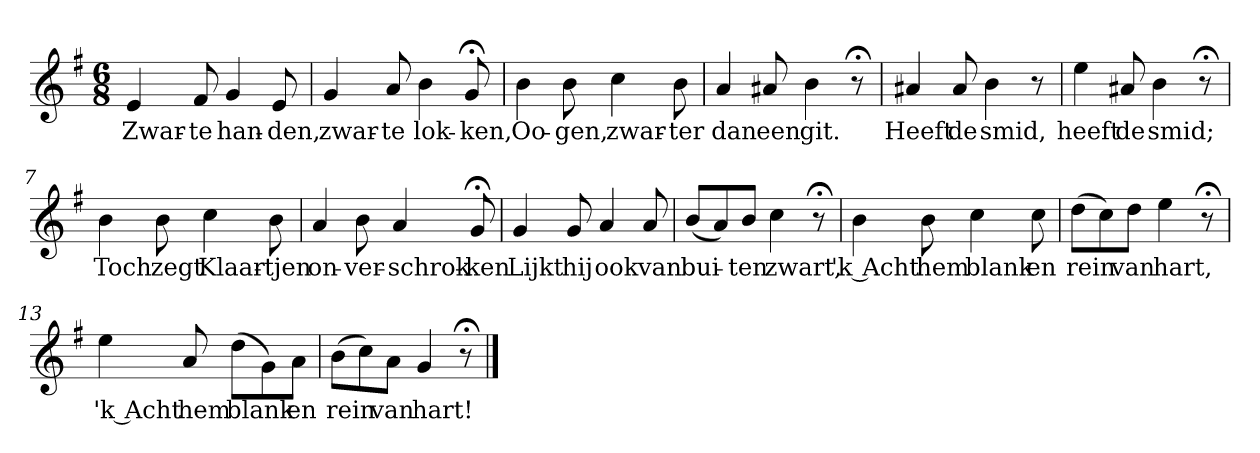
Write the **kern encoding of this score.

**kern	**text
*part1	*part1
*staff1	*staff1
*k[f#]	*
*G:	*
*M6/8	*
*MM120	*
=1	=1
4e	Zwar-
8f#	-te
4g	han-
8e	-den,
=2	=2
4g	zwar-
8a	-te
4b	lok-
8g;<	-ken,
=3	=3
4b	Oo-
8b	-gen,
4cc	zwar-
8b	-ter
=4	=4
4a	dan
8a#X	een
4b	git.
8r;<	.
=5	=5
4a#X	Heeft
8a#	de
4b	smid,
8r	.
=6	=6
4ee	heeft
8a#X	de
4b	smid;
8r;<	.
=7	=7
4b	Toch
8b	zegt
4cc	Klaar-
8b	-tjen
=8	=8
4a	on-
8b	-ver-
4a	-schrok-
8g;<	-ken
=9	=9
4g	Lijkt
8g	hij
4a	ook
8a	van
=10	=10
(8bL	bui-
8a)	.
8bJ	-ten
4cc	zwart,
8r;<	.
=11	=11
4b	'k Acht
8b	hem
4cc	blank
8cc	en
=12	=12
(8ddL	rein
8cc)	.
8ddJ	van
4ee	hart,
8r;<	.
=13	=13
4ee	'k Acht
8a	hem
(8ddL	blank
8g)	.
8aJ	en
=14	=14
(8bL	rein
8cc)	.
8aJ	van
4g	hart!
8r;<	.
==	==
*-	*-
